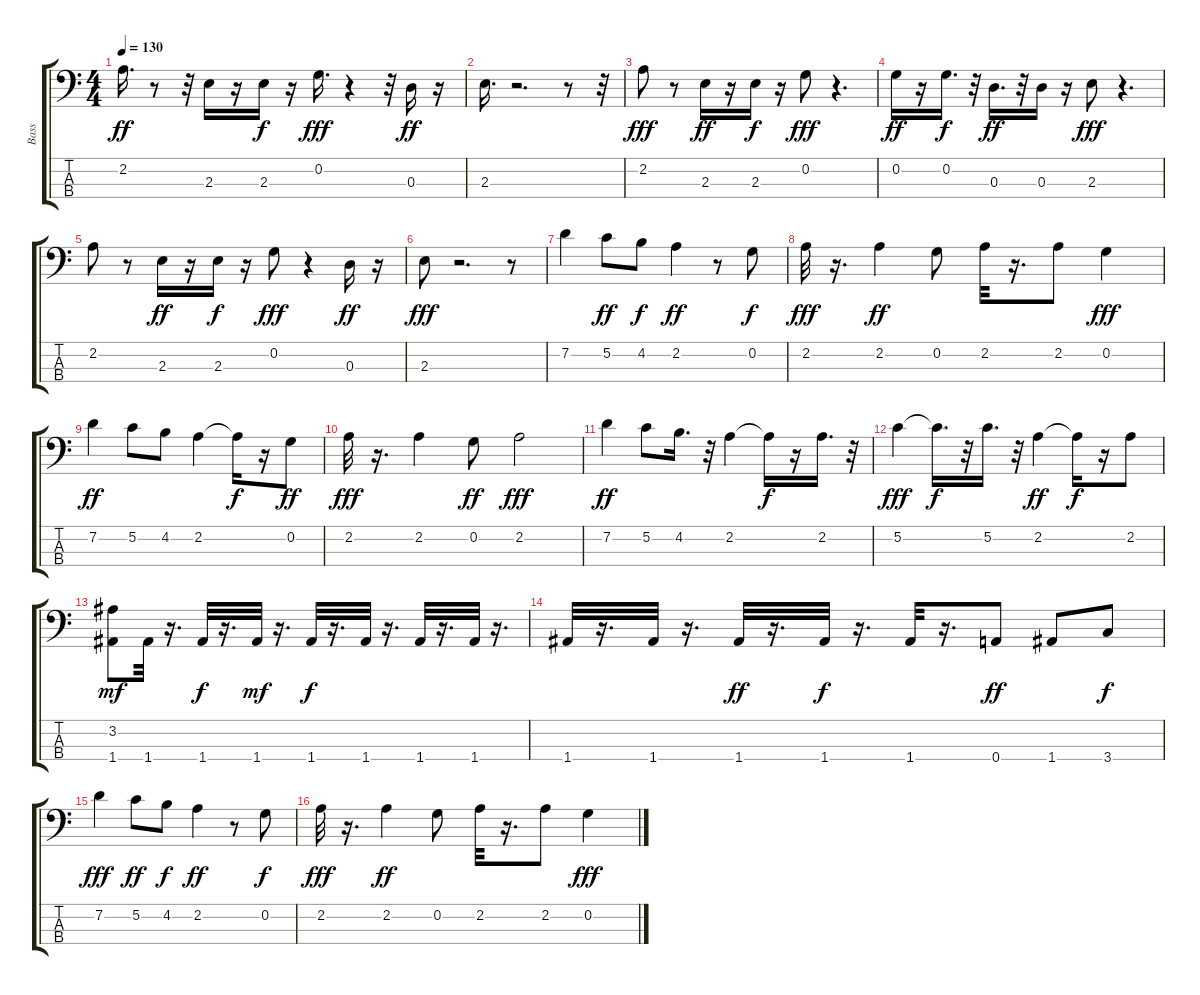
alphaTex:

\track ("Bass" "Bass") {instrument fretlessbass}
\staff {score tabs}
\tuning (C-1 G2 D2 A1) {hide}
\ts (4 4)
\tempo 130
\clef f4
\ks c
2.2.16{d dy ff} r.8 r.32 2.3.16 r.16 2.3.16{dy f} r.16 0.2.16{d dy fff} r.4 r.32 0.3.16{dy ff} r.16 |
2.3.16{d} r.2{d} r.8 r.32 |
2.2.8{dy fff} r.8 2.3.16{dy ff} r.16 2.3.16{dy f} r.16 0.2.8{dy fff} r.4{d} |
0.2.16{dy ff} r.16 0.2.16{d dy f} r.32 0.3.16{d dy ff} r.32 0.3.16 r.16 2.3.8{dy fff} r.4{d} |
2.2.8 r.8 2.3.16{dy ff} r.16 2.3.16{dy f} r.16 0.2.8{dy fff} r.4 0.3.16{dy ff} r.16 |
2.3.8{dy fff} r.2{d} r.8 |
7.2.4 5.2.8{dy ff} 4.2.8{dy f} 2.2.4{dy ff} r.8 0.2.8{dy f} |
2.2.32{dy fff} r.16{d} 2.2.4{dy ff} 0.2.8 2.2.32 r.16{d} 2.2.8 0.2.4{dy fff} |
7.2.4{dy ff} 5.2.8 4.2.8 2.2.4 2.2{t}.16{dy f} r.16 0.2.8{dy ff} |
2.2.32{dy fff} r.16{d} 2.2.4 0.2.8{dy ff} 2.2.2{dy fff} |
7.2.4{dy ff} 5.2.8 4.2.16{d} r.32 2.2.4 2.2{t}.16{dy f} r.16 2.2.16{d} r.32 |
5.2.4{dy fff} 5.2{t}.16{d dy f} r.32 5.2.16{d} r.32 2.2.4{dy ff} 2.2{t}.16{dy f} r.16 2.2.8 |
(3.2 1.4).8{dy mf} 1.4.32 r.16{d} 1.4.32{dy f} r.16{d} 1.4.32{dy mf} r.16{d} 1.4.32{dy f} r.16{d} 1.4.32 r.16{d} 1.4.32 r.16{d} 1.4.32 r.16{d} |
1.4.32 r.16{d} 1.4.32 r.16{d} 1.4.32{dy ff} r.16{d} 1.4.32{dy f} r.16{d} 1.4.32 r.16{d} 0.4.8{dy ff} 1.4.8 3.4.8{dy f} |
7.2.4{dy fff} 5.2.8{dy ff} 4.2.8{dy f} 2.2.4{dy ff} r.8 0.2.8{dy f} |
2.2.32{dy fff} r.16{d} 2.2.4{dy ff} 0.2.8 2.2.32 r.16{d} 2.2.8 0.2.4{dy fff}
